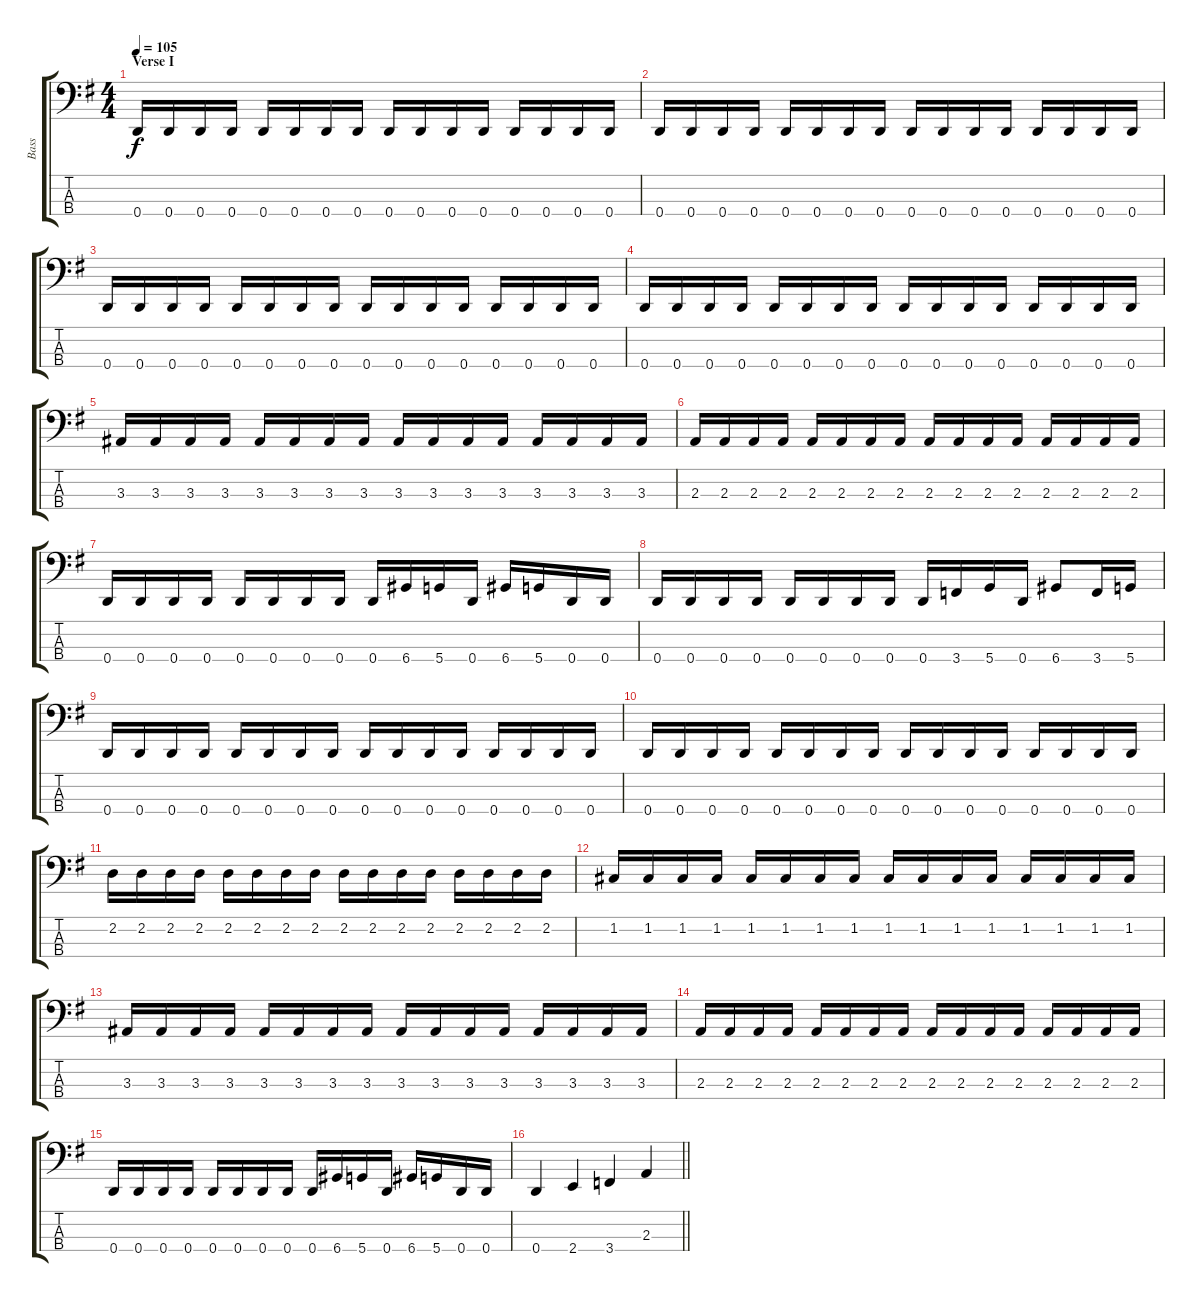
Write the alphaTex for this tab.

\track ("Bass" "Bass") {instrument electricbassfinger}
\staff {score tabs}
\tuning (F2 C2 G1 D1) {hide}
\ts (4 4)
\section ("" "Verse I")
\tempo 105
\clef f4
\ks eminor
0.4.16{dy f} 0.4.16 0.4.16 0.4.16 0.4.16 0.4.16 0.4.16 0.4.16 0.4.16 0.4.16 0.4.16 0.4.16 0.4.16 0.4.16 0.4.16 0.4.16 |
0.4.16 0.4.16 0.4.16 0.4.16 0.4.16 0.4.16 0.4.16 0.4.16 0.4.16 0.4.16 0.4.16 0.4.16 0.4.16 0.4.16 0.4.16 0.4.16 |
0.4.16 0.4.16 0.4.16 0.4.16 0.4.16 0.4.16 0.4.16 0.4.16 0.4.16 0.4.16 0.4.16 0.4.16 0.4.16 0.4.16 0.4.16 0.4.16 |
0.4.16 0.4.16 0.4.16 0.4.16 0.4.16 0.4.16 0.4.16 0.4.16 0.4.16 0.4.16 0.4.16 0.4.16 0.4.16 0.4.16 0.4.16 0.4.16 |
3.3.16 3.3.16 3.3.16 3.3.16 3.3.16 3.3.16 3.3.16 3.3.16 3.3.16 3.3.16 3.3.16 3.3.16 3.3.16 3.3.16 3.3.16 3.3.16 |
2.3.16 2.3.16 2.3.16 2.3.16 2.3.16 2.3.16 2.3.16 2.3.16 2.3.16 2.3.16 2.3.16 2.3.16 2.3.16 2.3.16 2.3.16 2.3.16 |
0.4.16 0.4.16 0.4.16 0.4.16 0.4.16 0.4.16 0.4.16 0.4.16 0.4.16 6.4.16 5.4.16 0.4.16 6.4.16 5.4.16 0.4.16 0.4.16 |
0.4.16 0.4.16 0.4.16 0.4.16 0.4.16 0.4.16 0.4.16 0.4.16 0.4.16 3.4.16 5.4.16 0.4.16 6.4.8 3.4.16 5.4.16 |
0.4.16 0.4.16 0.4.16 0.4.16 0.4.16 0.4.16 0.4.16 0.4.16 0.4.16 0.4.16 0.4.16 0.4.16 0.4.16 0.4.16 0.4.16 0.4.16 |
0.4.16 0.4.16 0.4.16 0.4.16 0.4.16 0.4.16 0.4.16 0.4.16 0.4.16 0.4.16 0.4.16 0.4.16 0.4.16 0.4.16 0.4.16 0.4.16 |
2.2.16 2.2.16 2.2.16 2.2.16 2.2.16 2.2.16 2.2.16 2.2.16 2.2.16 2.2.16 2.2.16 2.2.16 2.2.16 2.2.16 2.2.16 2.2.16 |
1.2.16 1.2.16 1.2.16 1.2.16 1.2.16 1.2.16 1.2.16 1.2.16 1.2.16 1.2.16 1.2.16 1.2.16 1.2.16 1.2.16 1.2.16 1.2.16 |
3.3.16 3.3.16 3.3.16 3.3.16 3.3.16 3.3.16 3.3.16 3.3.16 3.3.16 3.3.16 3.3.16 3.3.16 3.3.16 3.3.16 3.3.16 3.3.16 |
2.3.16 2.3.16 2.3.16 2.3.16 2.3.16 2.3.16 2.3.16 2.3.16 2.3.16 2.3.16 2.3.16 2.3.16 2.3.16 2.3.16 2.3.16 2.3.16 |
0.4.16 0.4.16 0.4.16 0.4.16 0.4.16 0.4.16 0.4.16 0.4.16 0.4.16 6.4.16 5.4.16 0.4.16 6.4.16 5.4.16 0.4.16 0.4.16 |
\barLineRight lightlight
0.4.4 2.4.4 3.4.4 2.3.4
